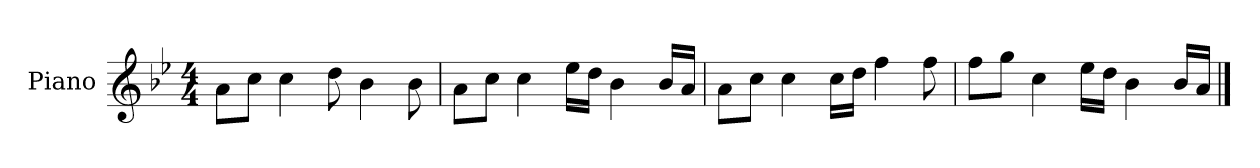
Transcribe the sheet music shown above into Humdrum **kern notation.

**kern
*part1
*staff1
*I"Piano
*I'P-no
*clefG2
*k[b-e-]
*M4/4
*MM90
=1
8a\L
8cc\J
4cc\
8dd\
4b-\
8b-\
=2
8a\L
8cc\J
4cc\
16ee-\LL
16dd\JJ
4b-\
16b-/LL
16a/JJ
=3
8a\L
8cc\J
4cc\
16cc\LL
16dd\JJ
4ff\
8ff\
=4
8ff\L
8gg\J
4cc\
16ee-\LL
16dd\JJ
4b-\
16b-/LL
16a/JJ
==
*-
